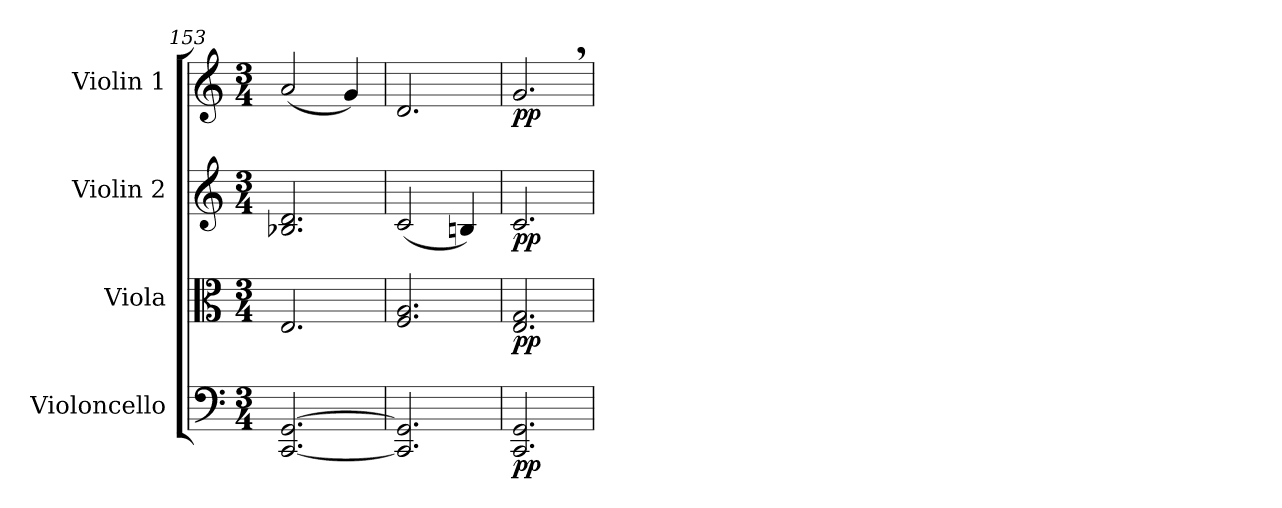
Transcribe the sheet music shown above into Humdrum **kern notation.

**kern	**dynam	**kern	**dynam	**kern	**dynam	**kern	**dynam
*part4	*part4	*part3	*part3	*part2	*part2	*part1	*part1
*staff4	*staff4	*staff3	*staff3	*staff2	*staff2	*staff1	*staff1
*I"Violoncello	*	*I"Viola	*	*I"Violin 2	*	*I"Violin 1	*
*I'Vc	*	*I'Vla	*	*I'Vln	*	*I'Vln	*
*clefF4	*	*clefC3	*	*clefG2	*	*clefG2	*
*k[]	*	*k[]	*	*k[]	*	*k[]	*
*M3/4	*	*M3/4	*	*M3/4	*	*M3/4	*
=153	=153	=153	=153	=153	=153	=153	=153
[2.CC/ [2.GG/	.	2.E/	.	2.B-X/ 2.d/	.	(2a/	.
.	.	.	.	.	.	4g/)	.
=154	=154	=154	=154	=154	=154	=154	=154
2.CC/] 2.GG/]	.	2.F/ 2.A/	.	(2c/	.	2.d/	.
.	.	.	.	4Bn/)	.	.	.
!!LO:LB:g=z
=155	=155	=155	=155	=155	=155	=155	=155
!	!LO:DY:b	!	!LO:DY:b	!	!LO:DY:b	!	!LO:DY:b
2.CC/ 2.GG/	pp	2.E/ 2.G/	pp	2.c/	pp	2.g,/	pp
=	=	=	=	=	=	=	=
*-	*-	*-	*-	*-	*-	*-	*-
